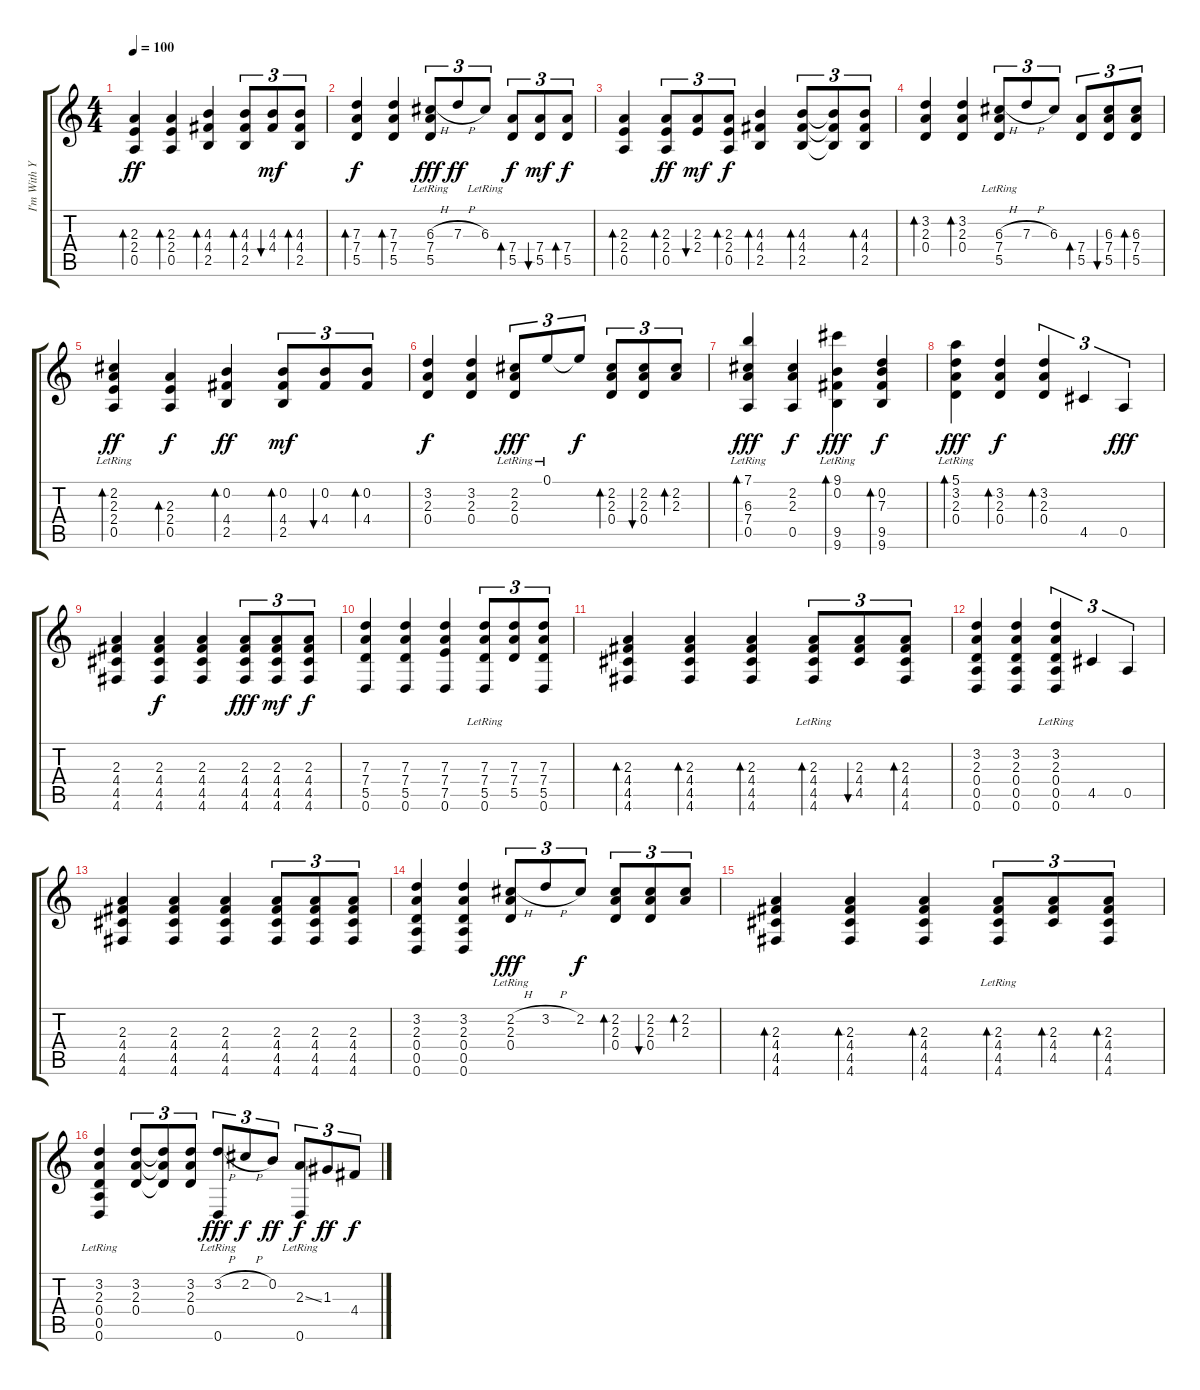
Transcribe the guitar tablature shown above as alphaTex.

\track ("I'm With You" "I'm With Y") {instrument acousticguitarnylon}
\staff {score tabs}
\tuning (E4 B3 G3 D3 A2 D2) {hide}
\ts (4 4)
\tempo 100
\clef g2
\ks c
(2.3 2.4 0.5).4{bd 30 dy ff instrument acousticguitarnylon} (2.3 2.4 0.5).4{bd 30} (4.3 4.4 2.5).4{bd 30} (4.3 4.4 2.5).8{tu (3 2) bd 30} (4.3 4.4).8{tu (3 2) bu 30 dy mf} (4.3 4.4 2.5).8{tu (3 2) bd 30} |
(7.3 7.4 5.5).4{bd 30 dy f} (7.3 7.4 5.5).4{bd 30} (6.3{h} 7.4{lr} 5.5).8{tu (3 2) dy fff} 7.3{h}.8{tu (3 2) dy ff} 6.3{lr}.8{tu (3 2)} (7.4 5.5).8{tu (3 2) bd 30 dy f} (7.4 5.5).8{tu (3 2) bu 30 dy mf} (7.4 5.5).8{tu (3 2) bd 30 dy f} |
(2.3 2.4 0.5).4{bd 30} (2.3 2.4 0.5).8{tu (3 2) bd 30 dy ff} (2.3 2.4).8{tu (3 2) bu 30 dy mf} (2.3 2.4 0.5).8{tu (3 2) bd 30 dy f} (4.3 4.4 2.5).4{bd 30} (4.3 4.4 2.5).8{tu (3 2) bd 30} (4.3{t} 4.4{t} 2.5{t}).8{tu (3 2)} (4.3 4.4 2.5).8{tu (3 2) bd 30} |
(3.2 2.3 0.4).4{bd 30} (3.2 2.3 0.4).4{bd 30} (6.3{h} 7.4{lr} 5.5).8{tu (3 2)} 7.3{h}.8{tu (3 2)} 6.3.8{tu (3 2)} (7.4 5.5).8{tu (3 2) bd 30} (6.3 7.4 5.5).8{tu (3 2) bu 30} (6.3 7.4 5.5).8{tu (3 2) bd 30} |
(2.2{lr} 2.3 2.4 0.5).4{bd 30 dy ff} (2.3 2.4 0.5).4{bd 30 dy f} (0.2 4.4 2.5).4{bd 30 dy ff} (0.2 4.4 2.5).8{tu (3 2) bd 30 dy mf} (0.2 4.4).8{tu (3 2) bu 30} (0.2 4.4).8{tu (3 2) bd 30} |
(3.2 2.3 0.4).4{dy f} (3.2 2.3 0.4).4 (2.2{lr} 2.3{lr} 0.4{lr}).8{tu (3 2) dy fff} 0.1{lr}.8{tu (3 2)} 0.1{t}.8{tu (3 2) dy f} (2.2 2.3 0.4).8{tu (3 2) bd 30} (2.2 2.3 0.4).8{tu (3 2) bu 30} (2.2 2.3).8{tu (3 2) bd 30} |
(7.1{lr} 6.3 7.4 0.5).4{bd 30 dy fff} (2.2 2.3 0.5).4{dy f} (9.1{lr} 0.2 9.5 9.6).4{bd 30 dy fff} (0.2 7.3 9.5 9.6).4{bd 30 dy f} |
(5.1{lr} 3.2 2.3 0.4).4{bd 30 dy fff} (3.2 2.3 0.4).4{bd 30 dy f} (3.2 2.3 0.4).4{tu (3 2) bd 30} 4.5.4{tu (3 2)} 0.5.4{tu (3 2) dy fff} |
(2.3 4.4 4.5 4.6).4 (2.3 4.4 4.5 4.6).4{dy f} (2.3 4.4 4.5 4.6).4 (2.3 4.4 4.5 4.6).8{tu (3 2) dy fff} (2.3 4.4 4.5 4.6).8{tu (3 2) dy mf} (2.3 4.4 4.5 4.6).8{tu (3 2) dy f} |
(7.3 7.4 5.5 0.6).4 (7.3 7.4 5.5 0.6).4 (7.3 7.4 7.5 0.6).4 (7.3 7.4 5.5 0.6{lr}).8{tu (3 2)} (7.3 7.4 5.5).8{tu (3 2)} (7.3 7.4 5.5 0.6).8{tu (3 2)} |
(2.3 4.4 4.5 4.6).4{bd 30} (2.3 4.4 4.5 4.6).4{bd 30} (2.3 4.4 4.5 4.6).4{bd 30} (2.3 4.4 4.5 4.6{lr}).8{tu (3 2) bd 30} (2.3 4.4 4.5).8{tu (3 2) bu 30} (2.3 4.4 4.5 4.6).8{tu (3 2) bd 30} |
(3.2 2.3 0.4 0.5 0.6).4 (3.2 2.3 0.4 0.5 0.6).4 (3.2{lr} 2.3{lr} 0.4{lr} 0.5 0.6).4{tu (3 2)} 4.5.4{tu (3 2)} 0.5.4{tu (3 2)} |
(2.3 4.4 4.5 4.6).4 (2.3 4.4 4.5 4.6).4 (2.3 4.4 4.5 4.6).4 (2.3 4.4 4.5 4.6).8{tu (3 2)} (2.3 4.4 4.5 4.6).8{tu (3 2)} (2.3 4.4 4.5 4.6).8{tu (3 2)} |
(3.2 2.3 0.4 0.5 0.6).4 (3.2 2.3 0.4 0.5 0.6).4 (2.2{h} 2.3{lr} 0.4{lr}).8{tu (3 2) dy fff} 3.2{h}.8{tu (3 2)} 2.2.8{tu (3 2) dy f} (2.2 2.3 0.4).8{tu (3 2) bd 30} (2.2 2.3 0.4).8{tu (3 2) bu 30} (2.2 2.3).8{tu (3 2) bd 30} |
(2.3 4.4 4.5 4.6).4{bd 30} (2.3 4.4 4.5 4.6).4{bd 30} (2.3 4.4 4.5 4.6).4{bd 30} (2.3 4.4 4.5 4.6{lr}).8{tu (3 2) bd 30} (2.3 4.4 4.5).8{tu (3 2) bd 30} (2.3 4.4 4.5 4.6).8{tu (3 2) bd 30} |
(3.2 2.3 0.4 0.5{lr} 0.6{lr}).4 (3.2 2.3 0.4).8{tu (3 2)} (3.2{t} 2.3{t} 0.4{t}).8{tu (3 2)} (3.2 2.3 0.4).8{tu (3 2)} (3.2{h} 0.6{lr}).8{tu (3 2) dy fff} 2.2{h}.8{tu (3 2) dy f} 0.2.8{tu (3 2) dy ff} (2.3{ss} 0.6{lr}).8{tu (3 2) dy f} 1.3.8{tu (3 2) dy ff} 4.4.8{tu (3 2) dy f}
